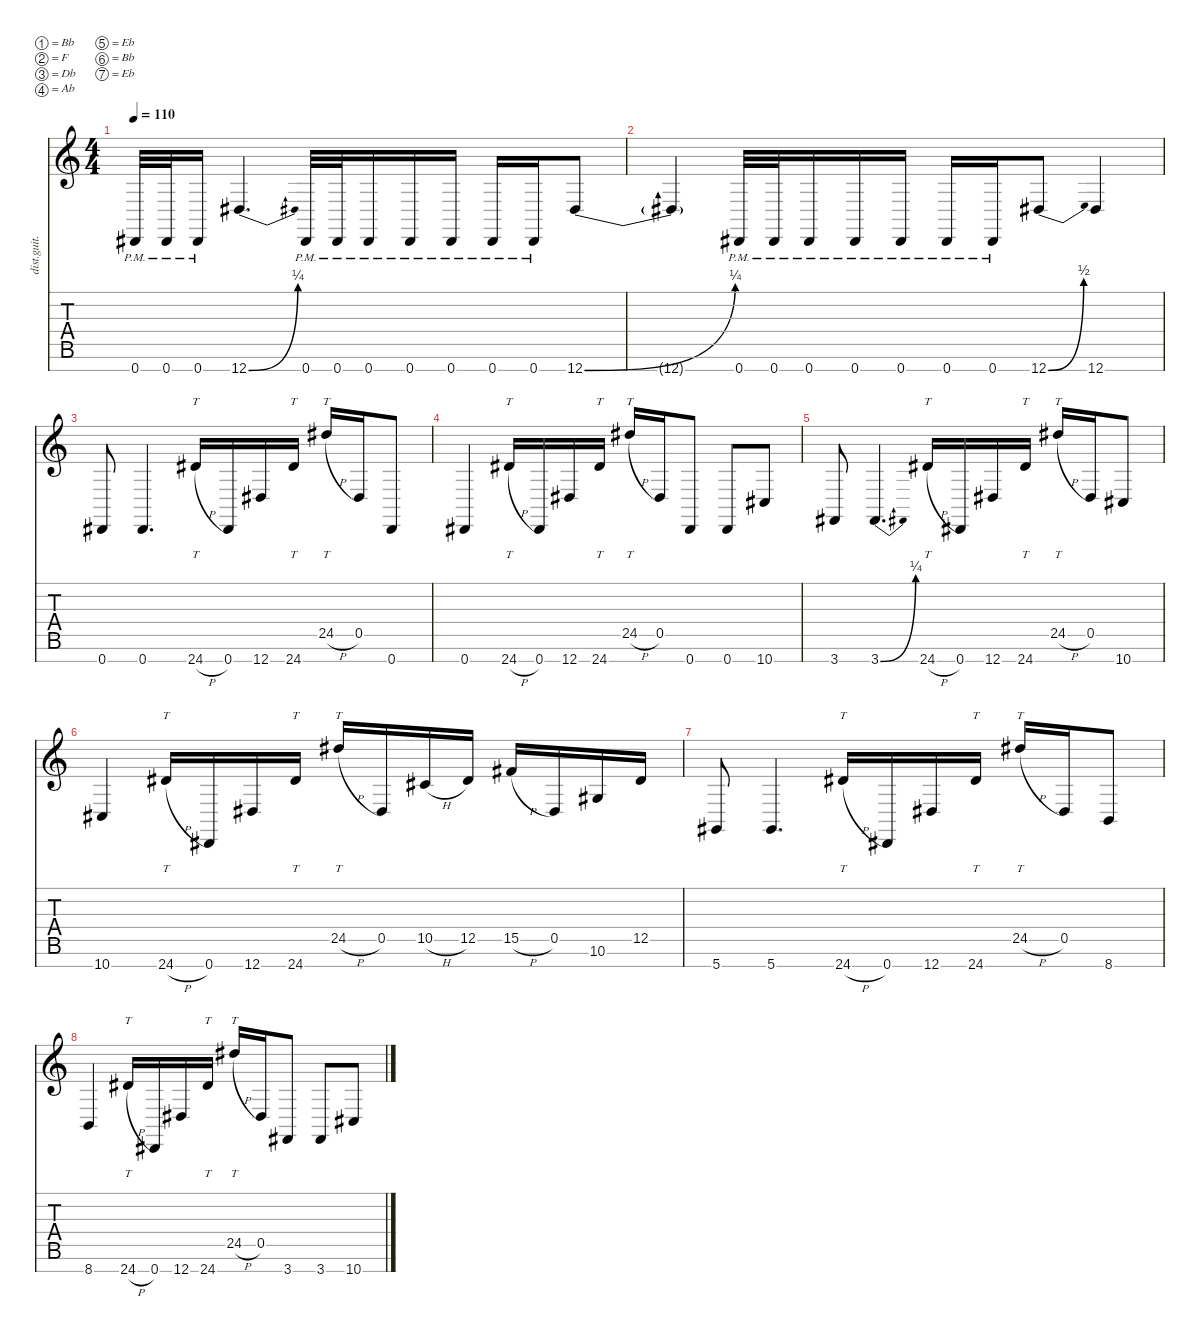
\defaultSystemsLayout 4
\hideDynamics
\bracketExtendMode nobrackets
\track ("riff" "dist.guit.") {instrument distortionguitar}
\staff {score tabs}
\tuning (Bb3 F3 Db3 Ab2 Eb2 Bb1 Eb1)
\ts (4 4)
\tempo 110
\clef g2
\ks c
0.7{pm acc #}.32{dy mf beam Up} 0.7{pm acc #}.32{beam Up} 0.7{pm acc #}.16{beam Up} 12.7{be (bend 0 0 59.4 1) acc #}.4{d beam Up} 0.7{pm acc #}.32{beam Up} 0.7{pm acc #}.32{beam Up} 0.7{pm acc #}.16{beam Up} 0.7{pm acc #}.16{beam Up} 0.7{pm acc #}.16{beam Up} 0.7{pm acc #}.16{beam Up} 0.7{pm acc #}.16{beam Up} 12.7{be (bend 0 0 59.4 1) acc #}.8{beam Up} |
12.7{t acc #}.4{beam Up} 0.7{pm acc #}.32{beam Up} 0.7{pm acc #}.32{beam Up} 0.7{pm acc #}.16{beam Up} 0.7{pm acc #}.16{beam Up} 0.7{pm acc #}.16{beam Up} 0.7{pm acc #}.16{beam Up} 0.7{pm acc #}.16{beam Up} 12.7{be (bend 0 0 59.4 2) acc #}.8{beam Up} 12.7{acc #}.4{beam Up} |
0.7{acc #}.8{beam Up} 0.7{acc #}.4{d beam Up} 24.7{h acc #}.16{tt beam Up} 0.7{acc #}.16{beam Up} 12.7{acc #}.16{beam Up} 24.7{acc #}.16{tt beam Up} 24.5{h acc #}.16{tt beam Up} 0.5{acc #}.16{beam Up} 0.7{acc #}.8{beam Up} |
0.7{acc #}.4{beam Up} 24.7{h acc #}.16{tt beam Up} 0.7{acc #}.16{beam Up} 12.7{acc #}.16{beam Up} 24.7{acc #}.16{tt beam Up} 24.5{h acc #}.16{tt beam Up} 0.5{acc #}.16{beam Up} 0.7{acc #}.8{beam Up} 0.7{acc #}.8{beam Up} 10.7{acc #}.8{beam Up} |
3.7{acc #}.8{beam Up} 3.7{be (bend 0 0 59.4 1) acc #}.4{d beam Up} 24.7{h acc #}.16{tt beam Up} 0.7{acc #}.16{beam Up} 12.7{acc #}.16{beam Up} 24.7{acc #}.16{tt beam Up} 24.5{h acc #}.16{tt beam Up} 0.5{acc #}.16{beam Up} 10.7{acc #}.8{beam Up} |
10.7{acc #}.4{beam Up} 24.7{h acc #}.16{tt beam Up} 0.7{acc #}.16{beam Up} 12.7{acc #}.16{beam Up} 24.7{acc #}.16{tt beam Up} 24.5{h acc #}.16{tt beam Up} 0.5{acc #}.16{beam Up} 10.5{h acc #}.16{beam Up} 12.5{acc #}.16{beam Up} 15.5{h acc #}.16{beam Up} 0.5{acc #}.16{beam Up} 10.6{acc #}.16{beam Up} 12.5{acc #}.16{beam Up} |
5.7{acc #}.8{beam Up} 5.7{acc #}.4{d beam Up} 24.7{h acc #}.16{tt beam Up} 0.7{acc #}.16{beam Up} 12.7{acc #}.16{beam Up} 24.7{acc #}.16{tt beam Up} 24.5{h acc #}.16{tt beam Up} 0.5{acc #}.16{beam Up} 8.7.8{beam Up} |
8.7.4{beam Up} 24.7{h acc #}.16{tt beam Up} 0.7{acc #}.16{beam Up} 12.7{acc #}.16{beam Up} 24.7{acc #}.16{tt beam Up} 24.5{h acc #}.16{tt beam Up} 0.5{acc #}.16{beam Up} 3.7{acc #}.8{beam Up} 3.7{acc #}.8{beam Up} 10.7{acc #}.8{beam Up}
